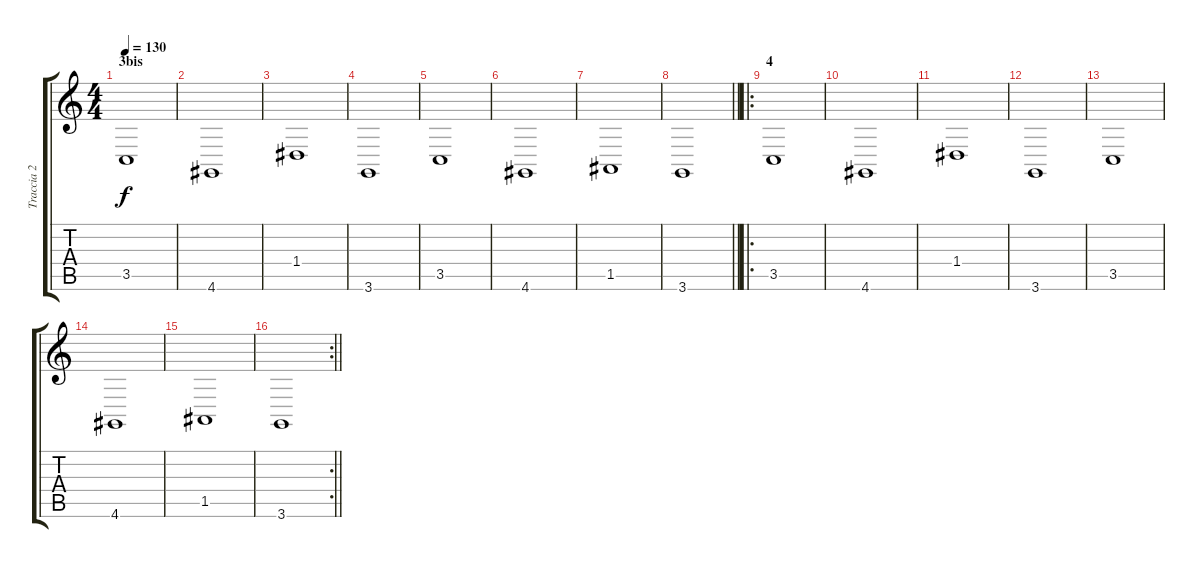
\track ("Traccia 2" "Traccia 2") {instrument stringensemble1}
\staff {score tabs}
\tuning (E4 B3 G3 D3 A2 E2) {hide}
\ts (4 4)
\section ("" "3bis")
\tempo 130
\clef g2
\ks c
3.5.1{dy f} |
4.6.1 |
1.4.1 |
3.6.1 |
3.5.1 |
4.6.1 |
1.5.1 |
\barLineRight lightlight
3.6.1 |
\ro
\section ("" "4")
3.5.1 |
4.6.1 |
1.4.1 |
3.6.1 |
3.5.1 |
4.6.1 |
1.5.1 |
\rc 2
\barLineRight lightlight
3.6.1
